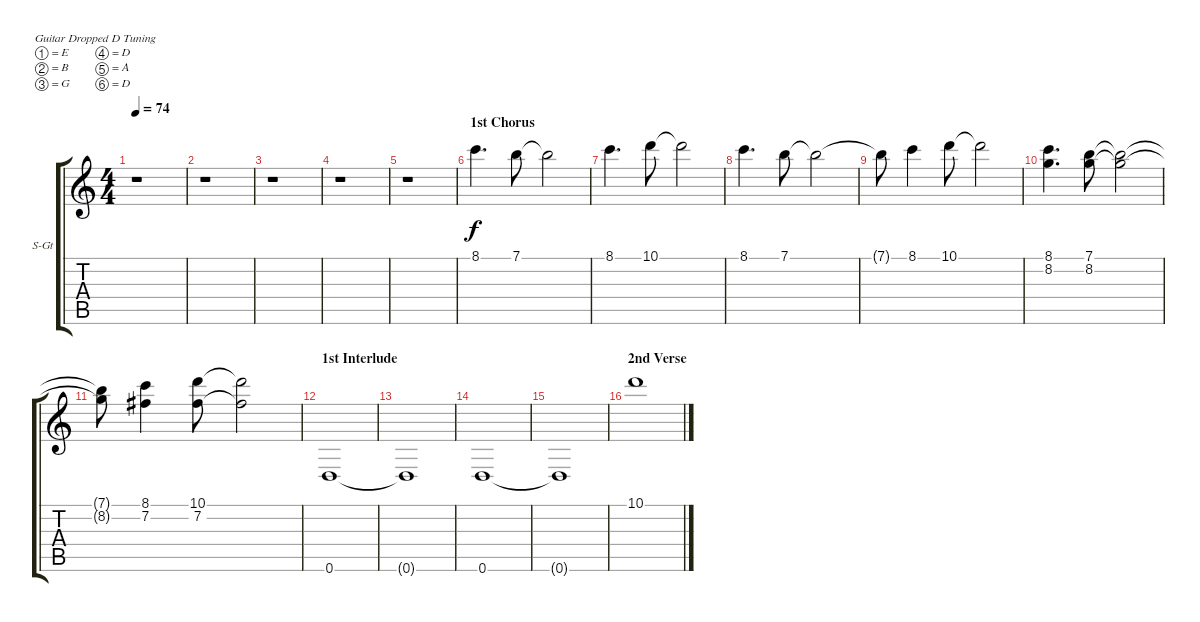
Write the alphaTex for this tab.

\bracketExtendMode groupsimilarinstruments
\firstSystemTrackNameOrientation horizontal
\otherSystemsTrackNameOrientation horizontal
\track ("Strings" "S-Gt") {instrument stringensemble1}
\staff {score tabs}
\tuning (E4 B3 G3 D3 A2 D2)
\displaytranspose 12
\ts (4 4)
\tempo 74
\clef g2
\ks c
r.1{dy f} |
r.1 |
r.1 |
r.1 |
r.1 |
\section ("" "1st Chorus")
8.1.4{d} 7.1.8 7.1{t}.2 |
8.1.4{d} 10.1.8 10.1{t}.2 |
8.1.4{d} 7.1.8 7.1{t}.2 |
7.1{t}.8 8.1.4 10.1.8 10.1{t}.2 |
(8.1 8.2).4{d} (7.1 8.2).8 (7.1{t} 8.2{t}).2 |
(7.1{t} 8.2{t}).8 (8.1 7.2).4 (10.1 7.2).8 (10.1{t} 7.2{t}).2 |
\section ("" "1st Interlude")
0.6.1 |
0.6{t}.1 |
0.6.1 |
0.6{t}.1 |
\section ("" "2nd Verse")
10.1.1
